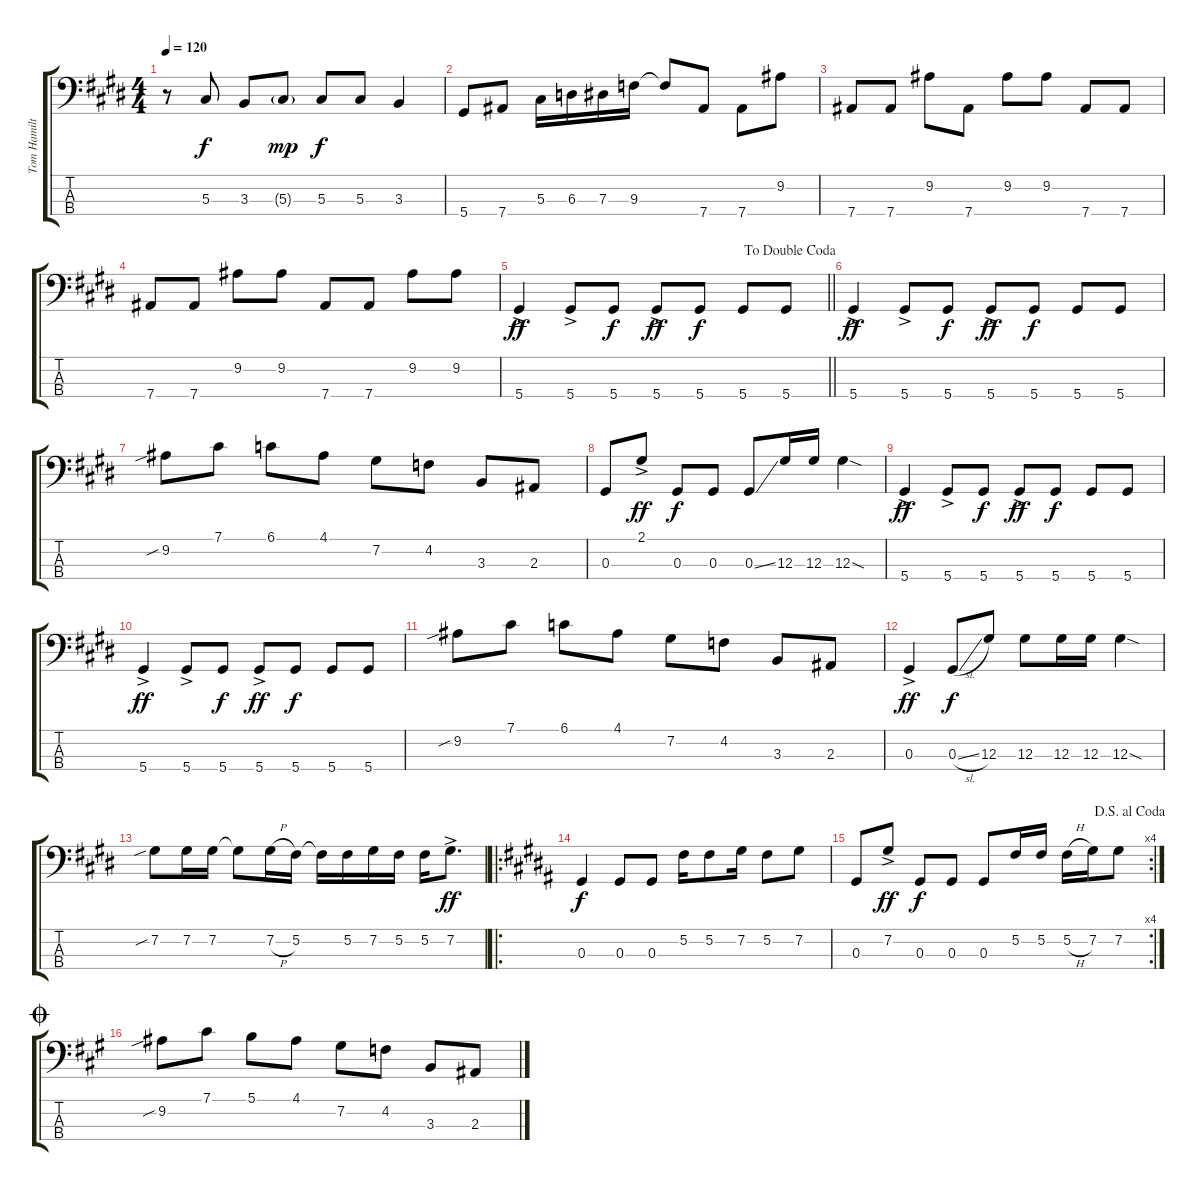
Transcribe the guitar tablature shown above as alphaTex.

\track ("Tom Hamilton - Bass" "Tom Hamilt") {instrument electricbasspick}
\staff {score tabs}
\tuning (Gb2 Db2 Ab1 Eb1) {hide}
\ts (4 4)
\tempo 120
\clef f4
\ks c#minor
r.8{dy f} 5.3.8 3.3.8 5.3{g}.8{dy mp} 5.3.8{dy f} 5.3.8 3.3.4 |
\ks e
5.4.8 7.4.8 5.3.16 6.3.16 7.3.16 9.3.16 9.3{t}.8 7.4.8 7.4.8 9.2.8 |
\ks c#minor
7.4.8 7.4.8 9.2.8 7.4.8 9.2.8 9.2.8 7.4.8 7.4.8 |
7.4.8 7.4.8 9.2.8 9.2.8 7.4.8 7.4.8 9.2.8 9.2.8 |
\jump dadoublecoda
\barLineRight lightlight
5.4{ac}.4{dy ff} 5.4{ac}.8 5.4.8{dy f} 5.4{ac}.8{dy ff} 5.4.8{dy f} 5.4.8 5.4.8 |
\ks e
5.4{ac}.4{dy ff} 5.4{ac}.8 5.4.8{dy f} 5.4{ac}.8{dy ff} 5.4.8{dy f} 5.4.8 5.4.8 |
\ks c#minor
9.2{sib}.8 7.1.8 6.1.8 4.1.8 7.2.8 4.2.8 3.3.8 2.3.8 |
0.3.8 2.1{ac}.8{dy ff} 0.3.8{dy f} 0.3.8 0.3{ss}.8 12.3.16 12.3.16 12.3{sod}.4 |
5.4{ac}.4{dy ff} 5.4{ac}.8 5.4.8{dy f} 5.4{ac}.8{dy ff} 5.4.8{dy f} 5.4.8 5.4.8 |
\ks e
5.4{ac}.4{dy ff} 5.4{ac}.8 5.4.8{dy f} 5.4{ac}.8{dy ff} 5.4.8{dy f} 5.4.8 5.4.8 |
\ks c#minor
9.2{sib}.8 7.1.8 6.1.8 4.1.8 7.2.8 4.2.8 3.3.8 2.3.8 |
0.3{ac}.4{dy ff} 0.3{sl}.8{dy f} 12.3.8 12.3.8 12.3.16 12.3.16 12.3{sod}.4 |
7.2{sib}.8 7.2.16 7.2.16 7.2{t}.8 7.2{h}.16 5.2.16 5.2{t}.16 5.2.16 7.2.16 5.2.16 5.2.16 7.2{ac}.8{d dy ff} |
\ro
\ks b
0.3.4{dy f} 0.3.8 0.3.8 5.2.16 5.2.8 7.2.16 5.2.8 7.2.8 |
\rc 4
\jump dalsegnoalcoda
\ks g#minor
0.3.8 7.2{ac}.8{dy ff} 0.3.8{dy f} 0.3.8 0.3.8 5.2.16 5.2.16 5.2{h}.16 7.2.16 7.2.8 |
\jump coda
\ks a
9.2{sib}.8 7.1.8 5.1.8 4.1.8 7.2.8 4.2.8 3.3.8 2.3.8
